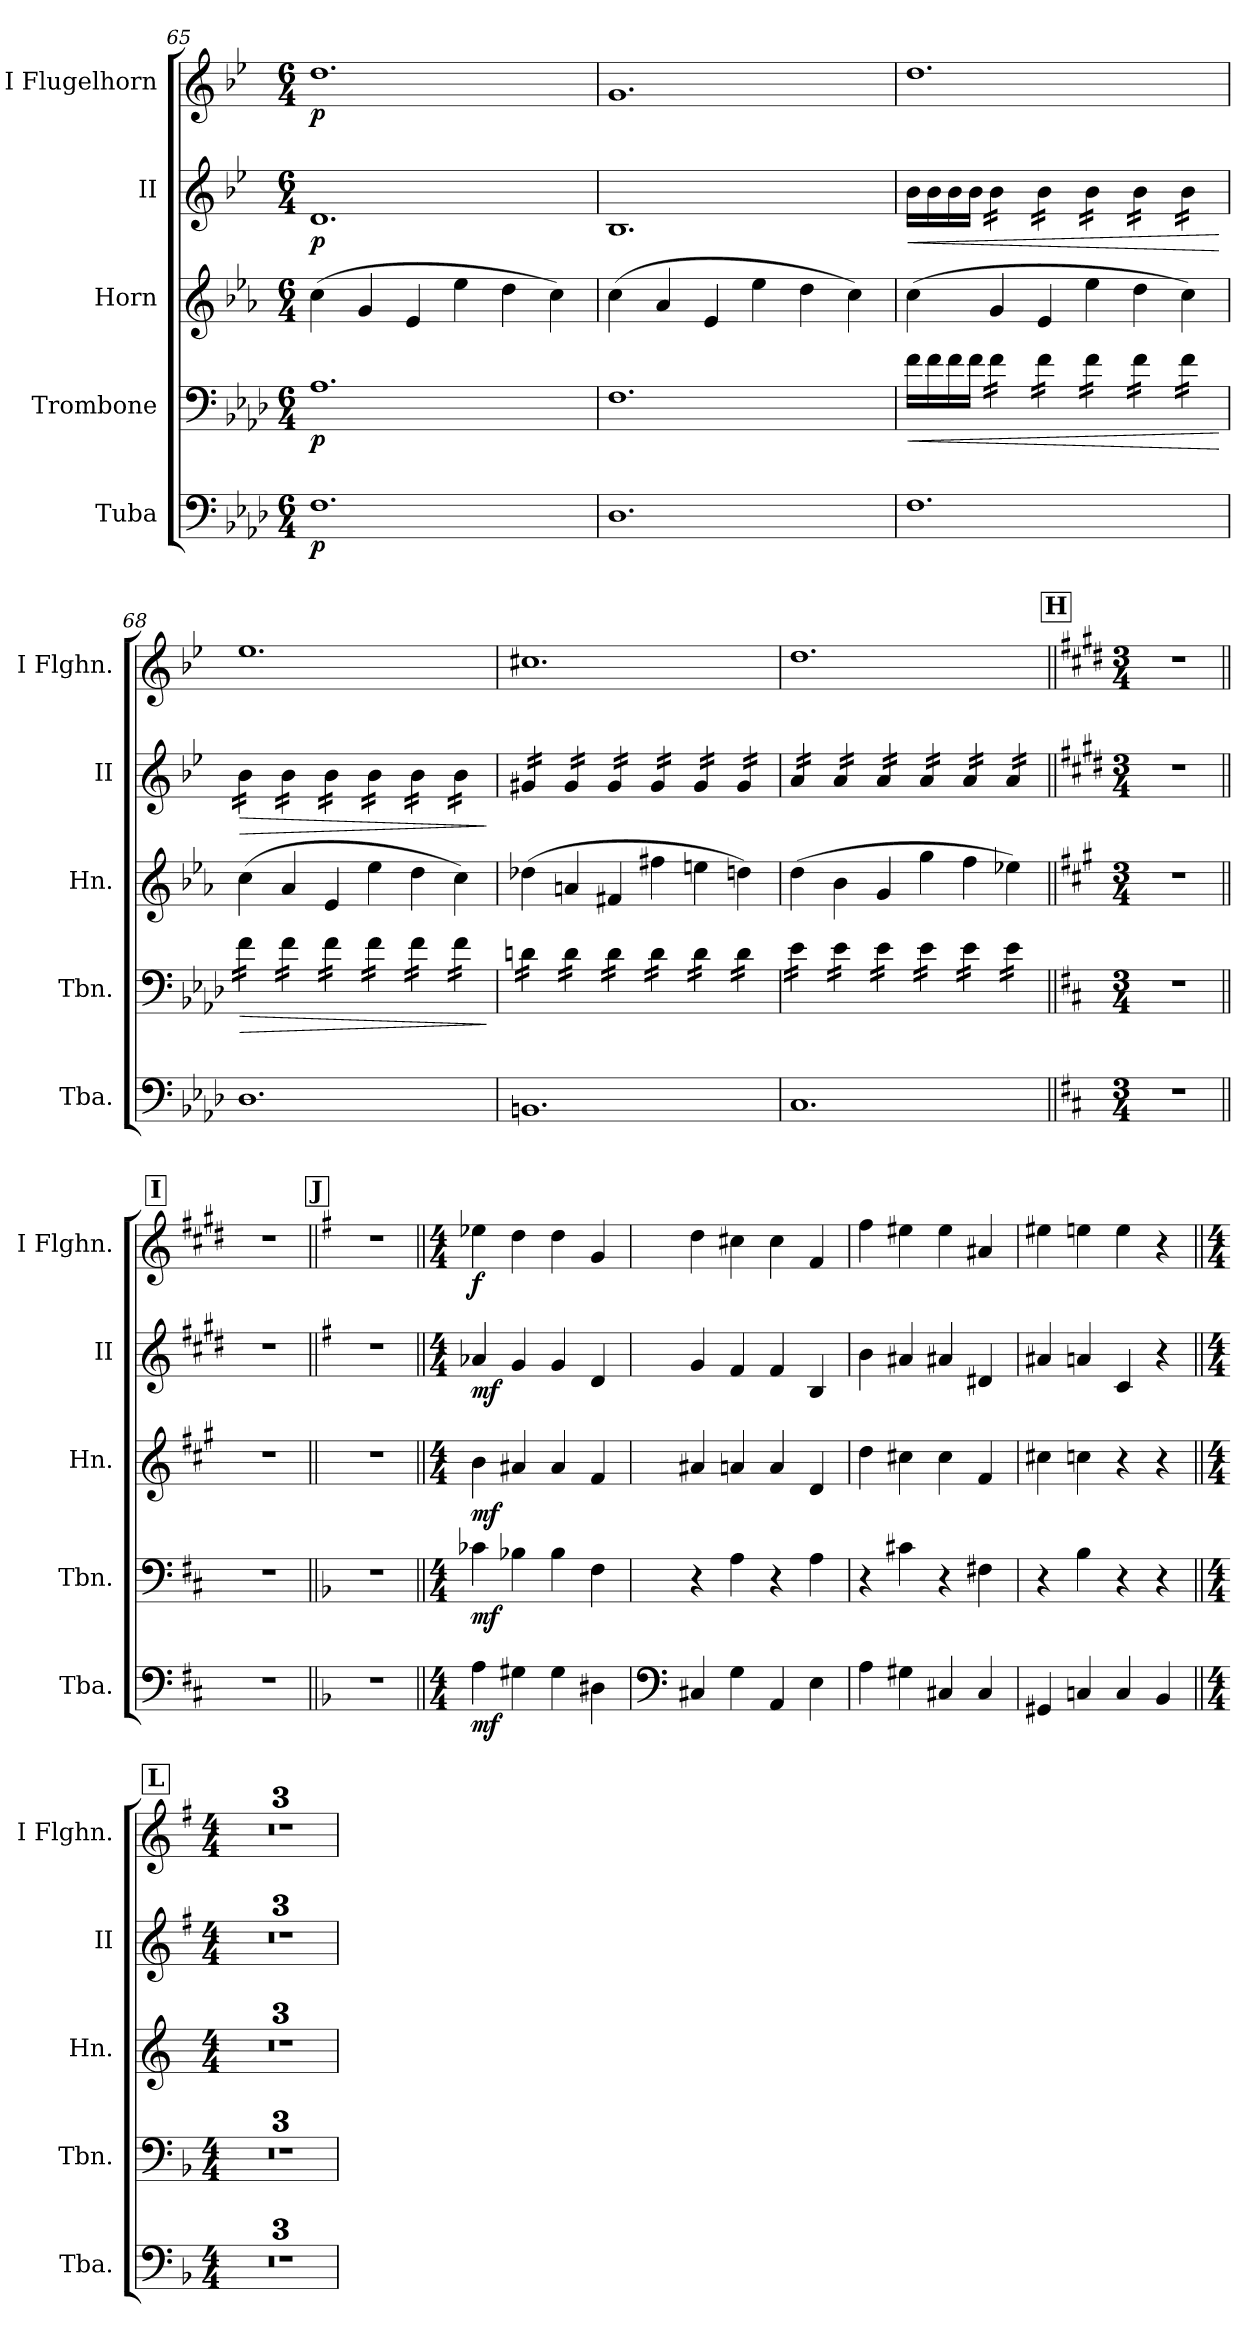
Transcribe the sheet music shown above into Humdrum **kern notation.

**kern	**dynam	**kern	**dynam	**kern	**dynam	**kern	**dynam	**kern	**dynam
*part5	*part5	*part4	*part4	*part3	*part3	*part2	*part2	*part1	*part1
*staff5	*staff5	*staff4	*staff4	*staff3	*staff3	*staff2	*staff2	*staff1	*staff1
*I"Tuba	*	*I"Trombone	*	*I"Horn	*	*I"II	*	*I"I  Flugelhorn	*
*I'Tba.	*	*I'Tbn.	*	*I'Hn.	*	*I'II	*	*I'I  Flghn.	*
*clefF4	*	*clefF4	*	*clefG2	*	*clefG2	*	*clefG2	*
*	*	*	*	*ITrd4c7	*	*ITrd1c2	*	*ITrd1c2	*
*k[b-e-a-d-]	*	*k[b-e-a-d-]	*	*k[b-e-a-d-]	*	*k[b-e-a-d-]	*	*k[b-e-a-d-]	*
*M6/4	*	*M6/4	*	*M6/4	*	*M6/4	*	*M6/4	*
=65	=65	=65	=65	=65	=65	=65	=65	=65	=65
!	!LO:DY:b	!	!LO:DY:b	!	!	!	!LO:DY:b	!	!LO:DY:b
1.F	p	1.A-	p	(4f\	.	1.c	p	1.cc	p
.	.	.	.	4c/	.	.	.	.	.
.	.	.	.	4A-/	.	.	.	.	.
.	.	.	.	4a-\	.	.	.	.	.
.	.	.	.	4g\	.	.	.	.	.
.	.	.	.	4f\)	.	.	.	.	.
=66	=66	=66	=66	=66	=66	=66	=66	=66	=66
1.D-	.	1.F	.	(4f\	.	1.A-	.	1.f	.
.	.	.	.	4d-/	.	.	.	.	.
.	.	.	.	4A-/	.	.	.	.	.
.	.	.	.	4a-\	.	.	.	.	.
.	.	.	.	4g\	.	.	.	.	.
.	.	.	.	4f\)	.	.	.	.	.
=67	=67	=67	=67	=67	=67	=67	=67	=67	=67
!	!	!	!LO:HP:b	!	!	!	!LO:HP:b	!	!
1.F	.	16f\LL	<	(4f\	.	16a-\LL	<	1.cc	.
.	.	16f\	.	.	.	16a-\	.	.	.
.	.	16f\	.	.	.	16a-\	.	.	.
.	.	16f\JJ	.	.	.	16a-\JJ	.	.	.
*	*	*tremolo	*	*	*	*	*	*	*
*	*	*	*	*	*	*tremolo	*	*	*
.	.	16f\LL	.	4c/	.	16a-\LL	.	.	.
.	.	16f\	.	.	.	16a-\	.	.	.
.	.	16f\	.	.	.	16a-\	.	.	.
.	.	16f\JJ	.	.	.	16a-\JJ	.	.	.
.	.	16f\LL	.	4A-/	.	16a-\LL	.	.	.
.	.	16f\	.	.	.	16a-\	.	.	.
.	.	16f\	.	.	.	16a-\	.	.	.
.	.	16f\JJ	.	.	.	16a-\JJ	.	.	.
.	.	16f\LL	.	4a-\	.	16a-\LL	.	.	.
.	.	16f\	.	.	.	16a-\	.	.	.
.	.	16f\	.	.	.	16a-\	.	.	.
.	.	16f\JJ	.	.	.	16a-\JJ	.	.	.
.	.	16f\LL	.	4g\	.	16a-\LL	.	.	.
.	.	16f\	.	.	.	16a-\	.	.	.
.	.	16f\	.	.	.	16a-\	.	.	.
.	.	16f\JJ	.	.	.	16a-\JJ	.	.	.
.	.	16f\LL	.	4f\)	.	16a-\LL	.	.	.
.	.	16f\	.	.	.	16a-\	.	.	.
.	.	16f\	.	.	.	16a-\	.	.	.
.	.	16f\JJ	.	.	.	16a-\JJ	.	.	.
.	.	.	[	.	.	.	[	.	.
=68	=68	=68	=68	=68	=68	=68	=68	=68	=68
!	!	!	!LO:HP:b	!	!	!	!LO:HP:b	!	!
1.D-	.	16f\LL	>	(4f\	.	16a-\LL	>	1.dd-	.
.	.	16f\	.	.	.	16a-\	.	.	.
.	.	16f\	.	.	.	16a-\	.	.	.
.	.	16f\JJ	.	.	.	16a-\JJ	.	.	.
.	.	16f\LL	.	4d-/	.	16a-\LL	.	.	.
.	.	16f\	.	.	.	16a-\	.	.	.
.	.	16f\	.	.	.	16a-\	.	.	.
.	.	16f\JJ	.	.	.	16a-\JJ	.	.	.
.	.	16f\LL	.	4A-/	.	16a-\LL	.	.	.
.	.	16f\	.	.	.	16a-\	.	.	.
.	.	16f\	.	.	.	16a-\	.	.	.
.	.	16f\JJ	.	.	.	16a-\JJ	.	.	.
.	.	16f\LL	.	4a-\	.	16a-\LL	.	.	.
.	.	16f\	.	.	.	16a-\	.	.	.
.	.	16f\	.	.	.	16a-\	.	.	.
.	.	16f\JJ	.	.	.	16a-\JJ	.	.	.
.	.	16f\LL	.	4g\	.	16a-\LL	.	.	.
.	.	16f\	.	.	.	16a-\	.	.	.
.	.	16f\	.	.	.	16a-\	.	.	.
.	.	16f\JJ	.	.	.	16a-\JJ	.	.	.
.	.	16f\LL	.	4f\)	.	16a-\LL	.	.	.
.	.	16f\	.	.	.	16a-\	.	.	.
.	.	16f\	.	.	.	16a-\	.	.	.
.	.	16f\JJ	.	.	.	16a-\JJ	.	.	.
.	.	.	]	.	.	.	]	.	.
!!LO:LB:g=z
=69	=69	=69	=69	=69	=69	=69	=69	=69	=69
1.BBn	.	16dn\LL	.	(4g-X\	.	16f#X/LL	.	1.bn	.
.	.	16dn\	.	.	.	16f#X/	.	.	.
.	.	16dn\	.	.	.	16f#X/	.	.	.
.	.	16dn\JJ	.	.	.	16f#X/JJ	.	.	.
.	.	16d\LL	.	4dn/	.	16f#/LL	.	.	.
.	.	16d\	.	.	.	16f#/	.	.	.
.	.	16d\	.	.	.	16f#/	.	.	.
.	.	16d\JJ	.	.	.	16f#/JJ	.	.	.
.	.	16d\LL	.	4Bn/	.	16f#/LL	.	.	.
.	.	16d\	.	.	.	16f#/	.	.	.
.	.	16d\	.	.	.	16f#/	.	.	.
.	.	16d\JJ	.	.	.	16f#/JJ	.	.	.
.	.	16d\LL	.	4bn\	.	16f#/LL	.	.	.
.	.	16d\	.	.	.	16f#/	.	.	.
.	.	16d\	.	.	.	16f#/	.	.	.
.	.	16d\JJ	.	.	.	16f#/JJ	.	.	.
.	.	16d\LL	.	4an\	.	16f#/LL	.	.	.
.	.	16d\	.	.	.	16f#/	.	.	.
.	.	16d\	.	.	.	16f#/	.	.	.
.	.	16d\JJ	.	.	.	16f#/JJ	.	.	.
.	.	16d\LL	.	4gn\)	.	16f#/LL	.	.	.
.	.	16d\	.	.	.	16f#/	.	.	.
.	.	16d\	.	.	.	16f#/	.	.	.
.	.	16d\JJ	.	.	.	16f#/JJ	.	.	.
=70	=70	=70	=70	=70	=70	=70	=70	=70	=70
1.C	.	16e-\LL	.	(4g\	.	16g/LL	.	1.cc	.
.	.	16e-\	.	.	.	16g/	.	.	.
.	.	16e-\	.	.	.	16g/	.	.	.
.	.	16e-\JJ	.	.	.	16g/JJ	.	.	.
.	.	16e-\LL	.	4e-\	.	16g/LL	.	.	.
.	.	16e-\	.	.	.	16g/	.	.	.
.	.	16e-\	.	.	.	16g/	.	.	.
.	.	16e-\JJ	.	.	.	16g/JJ	.	.	.
.	.	16e-\LL	.	4c/	.	16g/LL	.	.	.
.	.	16e-\	.	.	.	16g/	.	.	.
.	.	16e-\	.	.	.	16g/	.	.	.
.	.	16e-\JJ	.	.	.	16g/JJ	.	.	.
.	.	16e-\LL	.	4cc\	.	16g/LL	.	.	.
.	.	16e-\	.	.	.	16g/	.	.	.
.	.	16e-\	.	.	.	16g/	.	.	.
.	.	16e-\JJ	.	.	.	16g/JJ	.	.	.
.	.	16e-\LL	.	4b-\	.	16g/LL	.	.	.
.	.	16e-\	.	.	.	16g/	.	.	.
.	.	16e-\	.	.	.	16g/	.	.	.
.	.	16e-\JJ	.	.	.	16g/JJ	.	.	.
.	.	16e-\LL	.	4a-X\)	.	16g/LL	.	.	.
.	.	16e-\	.	.	.	16g/	.	.	.
.	.	16e-\	.	.	.	16g/	.	.	.
.	.	16e-\JJ	.	.	.	16g/JJ	.	.	.
*	*	*	*	*	*	*Xtremolo	*	*	*
*	*	*Xtremolo	*	*	*	*	*	*	*
!!LO:REH:place=s1:a:B:fs=14:t=H
=71||	=71||	=71||	=71||	=71||	=71||	=71||	=71||	=71||	=71||
*k[f#c#]	*	*k[f#c#]	*	*k[f#c#]	*	*k[f#c#]	*	*k[f#c#]	*
*M3/4	*	*M3/4	*	*M3/4	*	*M3/4	*	*M3/4	*
2.r	.	2.r	.	2.r	.	2.r	.	2.r	.
!!LO:REH:place=s1:a:B:fs=14:t=I
=72||	=72||	=72||	=72||	=72||	=72||	=72||	=72||	=72||	=72||
2.r	.	2.r	.	2.r	.	2.r	.	2.r	.
!!LO:REH:place=s1:a:B:fs=14:t=J
=73||	=73||	=73||	=73||	=73||	=73||	=73||	=73||	=73||	=73||
*k[b-]	*	*k[b-]	*	*k[b-]	*	*k[b-]	*	*k[b-]	*
2.r	.	2.r	.	2.r	.	2.r	.	2.r	.
!!LO:PB:g=z
=74||	=74||	=74||	=74||	=74||	=74||	=74||	=74||	=74||	=74||
!!LO:REH:place=s1:a:B:fs=14:t=K
*M4/4	*	*M4/4	*	*M4/4	*	*M4/4	*	*M4/4	*
*	*	*	*	*	*	*	*	*MM150	*
!	!LO:DY:b	!	!LO:DY:b	!	!LO:DY:b	!	!LO:DY:b	!	!LO:DY:b
4A\	mf	4c-X\	mf	4e\	mf	4g-X/	mf	4dd-X\	f
4G#X\	.	4B-X\	.	4d#X/	.	4f/	.	4cc\	.
4G#\	.	4B-\	.	4d#/	.	4f/	.	4cc\	.
4D#X\	.	4F\	.	4B-/	.	4c/	.	4f/	.
=75	=75	=75	=75	=75	=75	=75	=75	=75	=75
*clefF4	*	*	*	*	*	*	*	*	*
4C#X/	.	4r	.	4d#X/	.	4f/	.	4cc\	.
4G\	.	4A\	.	4dn/	.	4e/	.	4bn\	.
4AA/	.	4r	.	4d/	.	4e/	.	4b\	.
4E\	.	4A\	.	4G/	.	4A/	.	4e/	.
=76	=76	=76	=76	=76	=76	=76	=76	=76	=76
4A\	.	4r	.	4g\	.	4a\	.	4ee\	.
4G#X\	.	4c#X\	.	4f#X\	.	4g#X/	.	4dd#X\	.
4C#X/	.	4r	.	4f#\	.	4g#X/	.	4dd#\	.
4C#/	.	4F#X\	.	4B-/	.	4c#X/	.	4g#X/	.
=77	=77	=77	=77	=77	=77	=77	=77	=77	=77
4GG#X/	.	4r	.	4f#X\	.	4g#X/	.	4dd#X\	.
4Cn/	.	4B-\	.	4fn\	.	4gn/	.	4ddn\	.
4C/	.	4r	.	4r	.	4B-/	.	4dd\	.
4BB-/	.	4r	.	4r	.	4r	.	4r	.
!!LO:REH:place=s1:a:B:fs=14:t=L
=78||	=78||	=78||	=78||	=78||	=78||	=78||	=78||	=78||	=78||
*M4/4	*	*M4/4	*	*M4/4	*	*M4/4	*	*M4/4	*
1r	.	1r	.	1r	.	1r	.	1r	.
=79	=79	=79	=79	=79	=79	=79	=79	=79	=79
1r	.	1r	.	1r	.	1r	.	1r	.
=80	=80	=80	=80	=80	=80	=80	=80	=80	=80
1r	.	1r	.	1r	.	1r	.	1r	.
=	=	=	=	=	=	=	=	=	=
*-	*-	*-	*-	*-	*-	*-	*-	*-	*-
